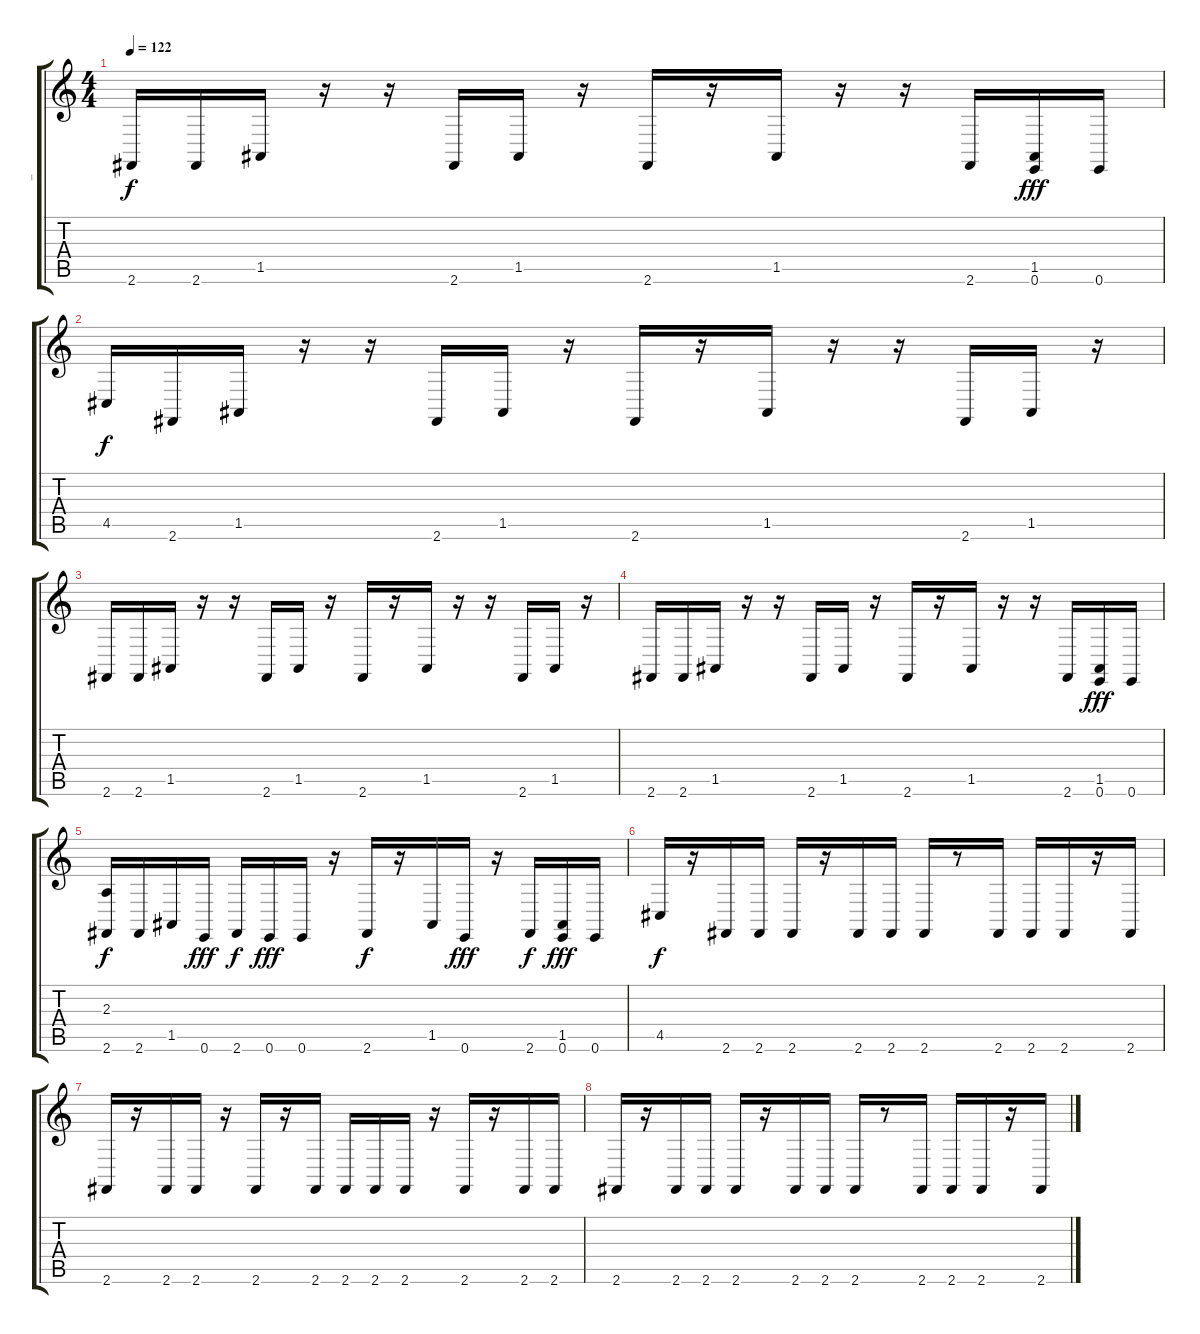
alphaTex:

\track ("_" "_") {instrument acousticgrandpiano}
\staff {score tabs}
\tuning (E4 B3 G3 D3 A2 E2) {hide}
\ts (4 4)
\tempo 122
\clef g2
\ks c
2.6.16{dy f} 2.6.16 1.5.16 r.16 r.16 2.6.16 1.5.16 r.16 2.6.16 r.16 1.5.16 r.16 r.16 2.6.16 (1.5 0.6).16{dy fff} 0.6.16 |
4.5.16{dy f} 2.6.16 1.5.16 r.16 r.16 2.6.16 1.5.16 r.16 2.6.16 r.16 1.5.16 r.16 r.16 2.6.16 1.5.16 r.16 |
2.6.16 2.6.16 1.5.16 r.16 r.16 2.6.16 1.5.16 r.16 2.6.16 r.16 1.5.16 r.16 r.16 2.6.16 1.5.16 r.16 |
2.6.16 2.6.16 1.5.16 r.16 r.16 2.6.16 1.5.16 r.16 2.6.16 r.16 1.5.16 r.16 r.16 2.6.16 (1.5 0.6).16{dy fff} 0.6.16 |
(2.3 2.6).16{dy f} 2.6.16 1.5.16 0.6.16{dy fff} 2.6.16{dy f} 0.6.16{dy fff} 0.6.16 r.16 2.6.16{dy f} r.16 1.5.16 0.6.16{dy fff} r.16 2.6.16{dy f} (1.5 0.6).16{dy fff} 0.6.16 |
4.5.16{dy f} r.16 2.6.16 2.6.16 2.6.16 r.16 2.6.16 2.6.16 2.6.16 r.8 2.6.16 2.6.16 2.6.16 r.16 2.6.16 |
2.6.16 r.16 2.6.16 2.6.16 r.16 2.6.16 r.16 2.6.16 2.6.16 2.6.16 2.6.16 r.16 2.6.16 r.16 2.6.16 2.6.16 |
2.6.16 r.16 2.6.16 2.6.16 2.6.16 r.16 2.6.16 2.6.16 2.6.16 r.8 2.6.16 2.6.16 2.6.16 r.16 2.6.16
